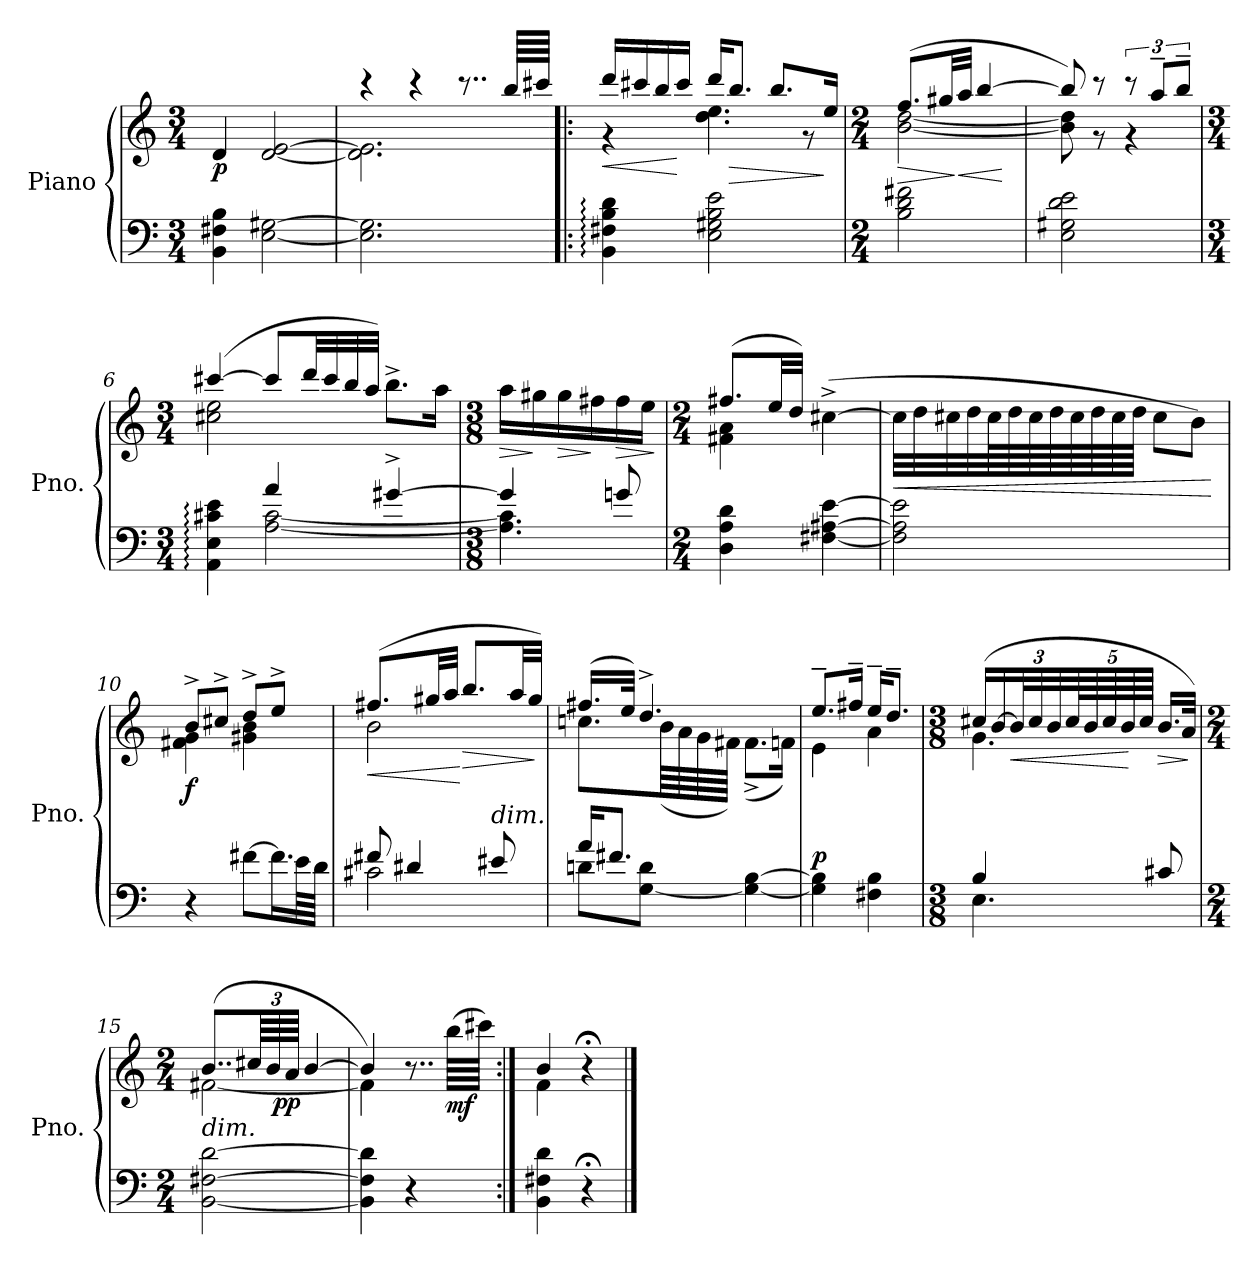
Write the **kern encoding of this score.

**kern	**kern	**dynam
*part1	*part1	*part1
*staff2	*staff1	*staff1/2
*I"Piano	*	*
*I'Pno.	*	*
*clefF4	*clefG2	*
*k[]	*k[]	*
*M3/4	*M3/4	*
*MM56	*MM56	*
=1	=1	=1
!	!	!LO:DY:b
4BB\ 4F#X\ 4B\	4d/	p
[2E\ [2G#X\	[2d/ [2e/	.
=2	=2	=2
*	*^	*
2.E\] 2.G#\]	4r	2.d\] 2.e\]	.
.	4r	.	.
.	8..r	.	.
.	64bb/LLLL	.	.
.	64ccc#X/JJJJ	.	.
=3!|:	=3!|:	=3!|:	=3!|:
!	!	!	!LO:HP:b
4BB\: 4F#X\: 4B\: 4d\:	16ddd/LL	4r	<
.	16ccc#X/	.	.
.	16bb/	.	.
.	16ccc#/JJ	.	[
2E\ 2G#X\ 2B\ 2e\	16ddd/KL	4.dd\ 4.ee\	.
!	!	!	!LO:HP:b
.	8.bb/J	.	>
.	8.bb/L	.	.
.	.	8r	.
.	16ee/Jk	.	]
=4	=4	=4	=4
*M2/4	*M2/4	*	*
!	!	!	!LO:HP:b
2B\ 2d\ 2f#X\	(>8.ff/L	[2b\ [2dd\	>
.	32gg#X/LL	.	.
!	!	!	!LO:HP:n=1:b
.	32aa/JJJ	.	] <
.	[4bb/	.	.
*	*v	*v	*
.	.	[
!!LO:LB:g=z
=5	=5	=5
*	*^	*
2E\ 2G#X\ 2d\ 2e\	8bb/])	8b\] 8dd\]	.
.	8r	8r	.
.	12r	4r	.
.	12aa~/L	.	.
.	12bb~/J	.	.
=6	=6	=6	=6
*M3/4	*M3/4	*	*
*^	*	*	*
4AA\: 4E\: 4c#X\: 4e\:	4ryy	(>[4ccc#X/	2cc#X\ 2ee\	.
4a/	[2A\ [2c#\	8ccc#/L]	.	.
.	.	32ddd/LL	.	.
.	.	32ccc#/	.	.
.	.	32bb/	.	.
.	.	32aa/JJJ)	.	.
[4g#X^/	.	8.bb^\L	4ryy	.
.	.	16aa\Jk	.	.
*	*	*v	*v	*
=7	=7	=7	=7
*M3/8	*	*M3/8	*
!	!	!	!LO:HP:b
4g#/]	4.A\] 4.c#\]	16aa\LL	>
.	.	16gg#X\	]
!	!	!	!LO:HP:b
.	.	16gg#\	>
.	.	16ff#X\	]
!	!	!	!LO:HP:b
8gn/	.	16ff#\	>
.	.	16ee\JJ	.
*v	*v	*	*
.	.	]
=8	=8	=8
*M2/4	*M2/4	*
*	*^	*
4D\ 4A\ 4d\	(>8.ff#X/L	4f#X\ 4a\	.
.	32ee/LL	.	.
.	32dd/JJJ)	.	.
[4F#X\ [4A#X\ [4e\	(>[4cc#X^\	4ryy	.
!!LO:LB:g=z
=9	=9	=9	=9
!	!	!	!LO:HP:b
*	*v	*v	*
2F#\] 2A#\] 2e\]	32cc#\LLL]	<
.	32dd\	.
.	32cc#X\	.
.	32dd\	.
.	64cc#\L	.
.	64dd\	.
.	64cc#\	.
.	64dd\	.
.	64cc#\	.
.	64dd\	.
.	64cc#\	.
.	64dd\JJJJ	.
.	8cc#\L	.
.	8b\J)	.
.	.	[
=10	=10	=10
*	*^	*
!	!	!	!LO:DY:b
4r	8b^/L	4f#X\ 4g\	f
.	8cc#X^/J	.	.
[8f#X\L	8dd^/L	4g#X\ 4b\	.
16.f#\L]	8ee^/J	.	.
64e\LL	.	.	.
64d\JJJJ	.	.	.
=11	=11	=11	=11
*^	*	*	*
!	!	!	!	!LO:HP:b
8f#X/	2c#X\	(>8.ff#X/L	2b\	<
4d#X/	.	.	.	.
.	.	32gg#X/LL	.	.
.	.	32aa/JJJ	.	.
!	!	!	!	!LO:HP:n=1:b
.	.	8.bb/L	.	[ >
!LO:TX:a:i:t=dim.	!	!	!	!
8e#X/	.	.	.	.
.	.	32aa/LL	.	.
.	.	32gg#/JJJ)	.	.
*v	*v	*	*	*
*	*v	*v	*
.	.	]
!!LO:LB:g=z
=12	=12	=12
*^	*^	*
16a/KL	8dn\L	(>16.ff#X/LL	8.ccn\L	.
8.f#X/J	.	.	.	.
.	.	32ee/JJk)	.	.
.	[8G\ 8d\J	4.dd^/	.	.
.	.	.	(<64b\LLL	.
.	.	.	64a\	.
.	.	.	64g\	.
.	.	.	64f#X\JJJJ)	.
4G\_ [4B\	4ryy	.	(<8.f#^\L	.
.	.	.	16fn\Jk)	.
*v	*v	*	*	*
=13	=13	=13	=13
!	!	!	!LO:DY:a=2
4G\] 4B\]	8.ee~/L	4e\	p
.	16ff#X~/Jk	.	.
4F#X\ 4B\	16ee~/KL	4a\	.
.	8.dd~/J	.	.
=14	=14	=14	=14
*M3/8	*M3/8	*	*
*^	*	*	*
4B/	4.E\	(>16cc#X/LL	4.g\	.
.	.	[16b/	.	.
*	*	*Xbrackettup	*	*
!	!	!	!	!LO:HP:b
.	.	48b/L]	.	<
.	.	48cc#/	.	.
.	.	48b/	.	.
.	.	80cc#/L	.	.
.	.	80b/	.	.
.	.	80cc#/	.	.
.	.	80b/	.	.
.	.	80cc#/JJJJ	.	[
!	!	!	!	!LO:HP:b
8c#X/	.	16.b/LL	.	>
.	.	32a/JJk)	.	.
*v	*v	*	*	*
*	*v	*v	*
.	.	]
=15	=15	=15
*M2/4	*M2/4	*
*	*^	*
!	!LO:TX:b:i:t=dim.	!	!
[2BB\ [2F#X\ [2d\	(>8..b/L	[2f#X\	.
.	96cc#X/LLL	.	.
.	96b/	.	.
!	!	!	!LO:DY:b
.	96a/JJJJ	.	pp
.	[4b/	.	.
!!LO:LB:g=z	!!
=16	=16	=16	=16
4BB\] 4F#\] 4d\]	4b/])	4f#\]	.
4r	8..r	4ryy	.
!	!	!	!LO:DY:b
.	(>64bb\LLLL	.	mf
.	64ccc#X\JJJJ)	.	.
=17:|!	=17:|!	=17:|!	=17:|!
4BB\ 4F#X\ 4d\	4b/	4f\	.
4r;<	4r;<	4ryy	.
*	*v	*v	*
==	==	==
*-	*-	*-
